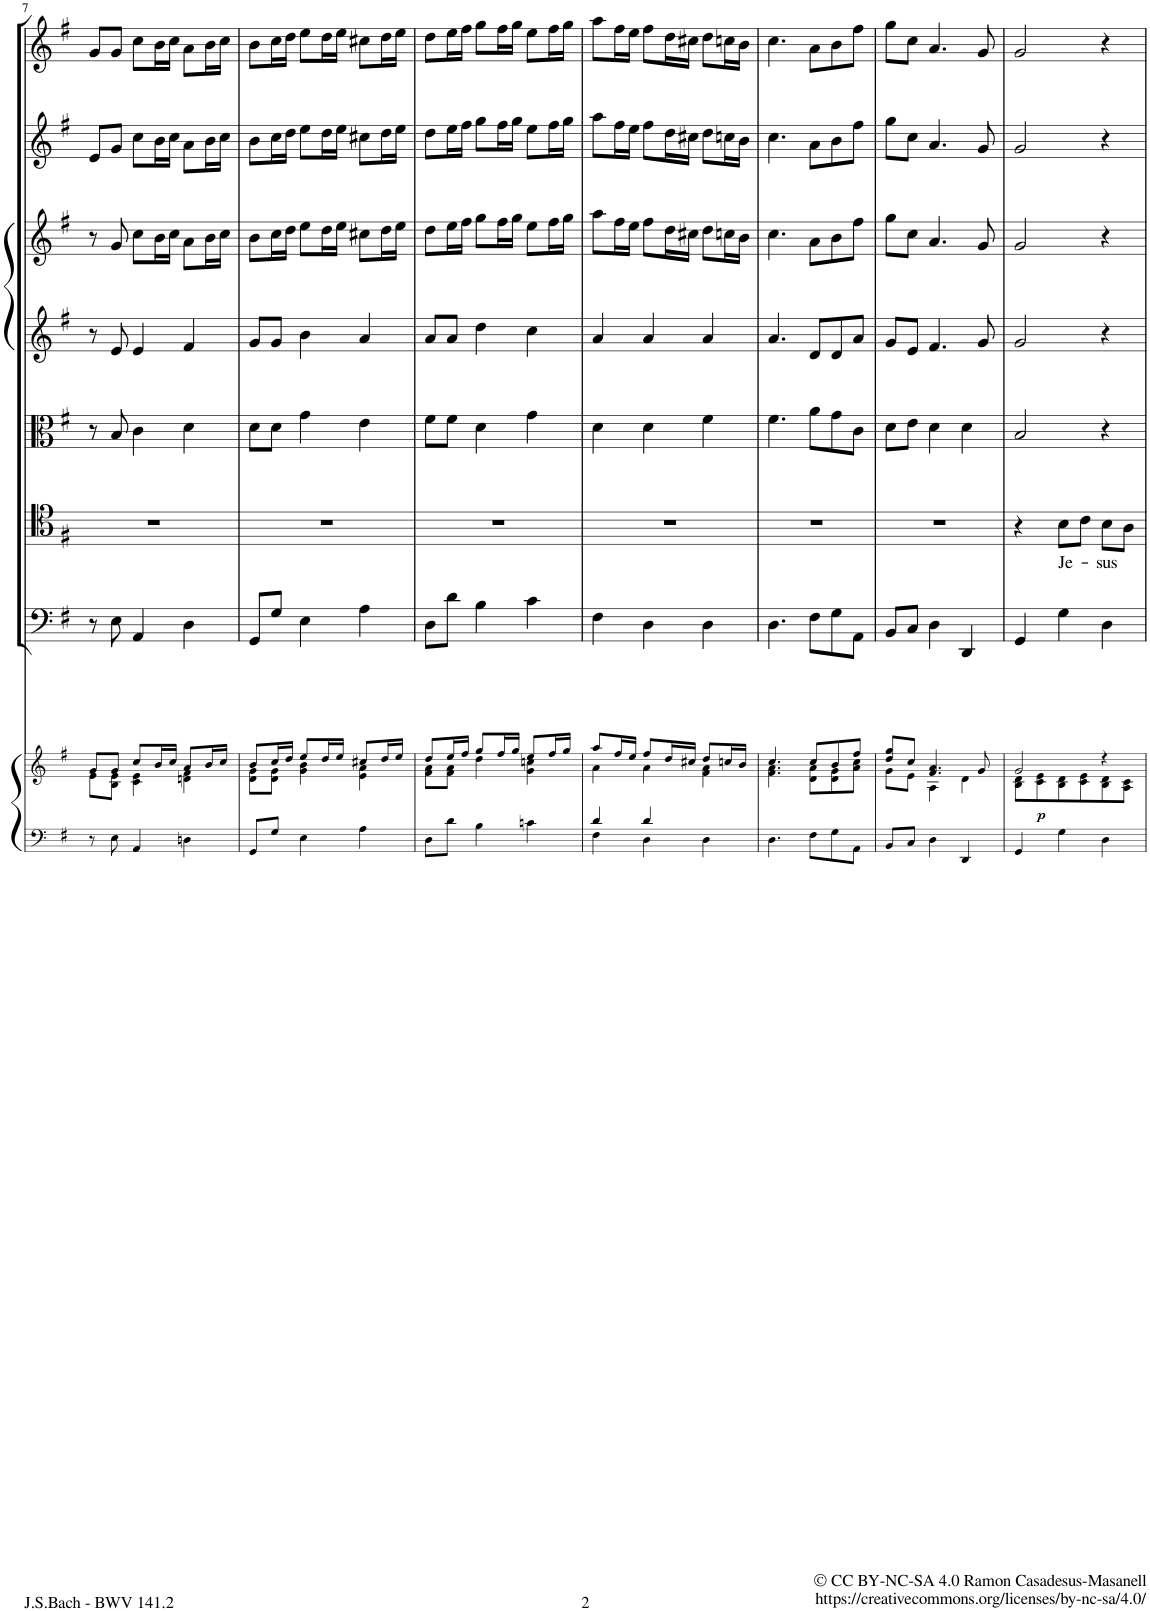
**kern	**kern	**dynam	**kern	**kern	**text	**kern	**kern	**kern	**kern	**kern
*part8	*part8	*part8	*part7	*part6	*part6	*part5	*part4	*part3	*part2	*part1
*staff9	*staff8	*staff8/9	*staff7	*staff6	*staff6	*staff5	*staff4	*staff3	*staff2	*staff1
*I"Piano reduction	*	*	*I"Continuo	*I"Tenore	*	*I"Viola	*I"Violino II	*I"Violino I	*I"Oboe II	*I"Oboe I
*I'Pno	*	*	*	*	*	*	*	*	*I'Ob	*I'Ob
!!LO:PB:g=z
*clefF4	*clefG2	*	*clefF4	*clefC4	*	*clefC3	*clefG2	*clefG2	*clefG2	*clefG2
*k[f#]	*k[f#]	*	*k[f#]	*k[f#]	*	*k[f#]	*k[f#]	*k[f#]	*k[f#]	*k[f#]
*M3/4	*M3/4	*	*M3/4	*M3/4	*	*M3/4	*M3/4	*M3/4	*M3/4	*M3/4
=7	=7	=7	=7	=7	=7	=7	=7	=7	=7	=7
*	*^	*	*	*	*	*	*	*	*	*
8r	8g/L	8e\L	.	8r	2.r	.	8r	8r	8r	8e/L	8g/L
8E\	8g/J	8B\ 8e\J	.	8E\	.	.	8B/	8e/	8g/	8g/J	8g/J
4AA/	8cc/L	4c\ 4e\	.	4AA/	.	.	4c\	4e/	8cc\L	8cc\L	8cc\L
.	16b/L	.	.	.	.	.	.	.	16b\L	16b\L	16b\L
.	16cc/JJ	.	.	.	.	.	.	.	16cc\JJ	16cc\JJ	16cc\JJ
4Dn\	8a/L	4dn\ 4f#\	.	4D\	.	.	4d\	4f#/	8a\L	8a\L	8a\L
.	16b/L	.	.	.	.	.	.	.	16b\L	16b\L	16b\L
.	16cc/JJ	.	.	.	.	.	.	.	16cc\JJ	16cc\JJ	16cc\JJ
=8	=8	=8	=8	=8	=8	=8	=8	=8	=8	=8	=8
8GG/L	8b/L	8d\ 8g\L	.	8GG/L	2.r	.	8d\L	8g/L	8b\L	8b\L	8b\L
8G/J	16cc/L	8d\ 8g\J	.	8G/J	.	.	8d\J	8g/J	16cc\L	16cc\L	16cc\L
.	16dd/JJ	.	.	.	.	.	.	.	16dd\JJ	16dd\JJ	16dd\JJ
4E\	8ee/L	4g\ 4b\	.	4E\	.	.	4g\	4b\	8ee\L	8ee\L	8ee\L
.	16dd/L	.	.	.	.	.	.	.	16dd\L	16dd\L	16dd\L
.	16ee/JJ	.	.	.	.	.	.	.	16ee\JJ	16ee\JJ	16ee\JJ
4A\	8cc#X/L	4e\ 4a\	.	4A\	.	.	4e\	4a/	8cc#X\L	8cc#X\L	8cc#X\L
.	16dd/L	.	.	.	.	.	.	.	16dd\L	16dd\L	16dd\L
.	16ee/JJ	.	.	.	.	.	.	.	16ee\JJ	16ee\JJ	16ee\JJ
=9	=9	=9	=9	=9	=9	=9	=9	=9	=9	=9	=9
8D\L	8dd/L	8f#\ 8a\L	.	8D\L	2.r	.	8f#\L	8a/L	8dd\L	8dd\L	8dd\L
8d\J	16ee/L	8f#\ 8a\J	.	8d\J	.	.	8f#\J	8a/J	16ee\L	16ee\L	16ee\L
.	16ff#/JJ	.	.	.	.	.	.	.	16ff#\JJ	16ff#\JJ	16ff#\JJ
4B\	8gg/L	4dd\	.	4B\	.	.	4d\	4dd\	8gg\L	8gg\L	8gg\L
.	16ff#/L	.	.	.	.	.	.	.	16ff#\L	16ff#\L	16ff#\L
.	16gg/JJ	.	.	.	.	.	.	.	16gg\JJ	16gg\JJ	16gg\JJ
4cn\	8ee/L	4g\ 4ccn\	.	4c\	.	.	4g\	4cc\	8ee\L	8ee\L	8ee\L
.	16ff#/L	.	.	.	.	.	.	.	16ff#\L	16ff#\L	16ff#\L
.	16gg/JJ	.	.	.	.	.	.	.	16gg\JJ	16gg\JJ	16gg\JJ
=10	=10	=10	=10	=10	=10	=10	=10	=10	=10	=10	=10
*^	*	*	*	*	*	*	*	*	*	*	*
4d/	4F#\	8aa/L	4a\	.	4F#\	2.r	.	4d\	4a/	8aa\L	8aa\L	8aa\L
.	.	16ff#/L	.	.	.	.	.	.	.	16ff#\L	16ff#\L	16ff#\L
.	.	16ee/JJ	.	.	.	.	.	.	.	16ee\JJ	16ee\JJ	16ee\JJ
4d/	4D\	8ff#/L	4a\	.	4D\	.	.	4d\	4a/	8ff#\L	8ff#\L	8ff#\L
.	.	16dd/L	.	.	.	.	.	.	.	16dd\L	16dd\L	16dd\L
.	.	16cc#X/JJ	.	.	.	.	.	.	.	16cc#X\JJ	16cc#X\JJ	16cc#X\JJ
4ryy	4D\	8dd/L	4f#\ 4a\	.	4D\	.	.	4f#\	4a/	8dd\L	8dd\L	8dd\L
.	.	16ccn/L	.	.	.	.	.	.	.	16ccn\L	16ccn\L	16ccn\L
.	.	16b/JJ	.	.	.	.	.	.	.	16b\JJ	16b\JJ	16b\JJ
*v	*v	*	*	*	*	*	*	*	*	*	*	*
=11	=11	=11	=11	=11	=11	=11	=11	=11	=11	=11	=11
4.D\	4.cc/	4.f#\ 4.a\	.	4.D\	2.r	.	4.f#\	4.a/	4.cc\	4.cc\	4.cc\
8F#\L	8cc/L	8d\ 8a\L	.	8F#\L	.	.	8a\L	8d/L	8a\L	8a\L	8a\L
8G\	8b/	8d\ 8g\	.	8G\	.	.	8g\	8d/	8b\	8b\	8b\
8AA\J	8ff#/J	8a\ 8cc\J	.	8AA\J	.	.	8c\J	8a/J	8ff#\J	8ff#\J	8ff#\J
=12	=12	=12	=12	=12	=12	=12	=12	=12	=12	=12	=12
8BB/L	8dd/ 8gg/L	8g\L	.	8BB/L	2.r	.	8d\L	8g/L	8gg\L	8gg\L	8gg\L
8C/J	8cc/J	8e\J	.	8C/J	.	.	8e\J	8e/J	8cc\J	8cc\J	8cc\J
4D\	4.f#/ 4.a/	4A\	.	4D\	.	.	4d\	4.f#/	4.a/	4.a/	4.a/
4DD/	.	4d\	.	4DD/	.	.	4d\	.	.	.	.
.	8g/	.	.	.	.	.	.	8g/	8g/	8g/	8g/
=13	=13	=13	=13	=13	=13	=13	=13	=13	=13	=13	=13
4GG/	2g/	8B\ 8d\L	.	4GG/	4r	.	2B/	2g/	2g/	2g/	2g/
!	!	!	!LO:DY:b	!	!	!	!	!	!	!	!
.	.	8c\ 8e\	p	.	.	.	.	.	.	.	.
!	!	!	!	!	!	!LO:LY:b	!	!	!	!	!
4G\	.	8B\ 8d\	.	4G\	8B\L	Je-	.	.	.	.	.
.	.	8c\ 8e\	.	.	8c\J	.	.	.	.	.	.
!	!	!	!	!	!	!LO:LY:b	!	!	!	!	!
4D\	4r	8B\ 8d\	.	4D\	8B\L	-sus	4r	4r	4r	4r	4r
.	.	8A\ 8c\J	.	.	8A\J	.	.	.	.	.	.
*	*v	*v	*	*	*	*	*	*	*	*	*
=	=	=	=	=	=	=	=	=	=	=
*-	*-	*-	*-	*-	*-	*-	*-	*-	*-	*-
